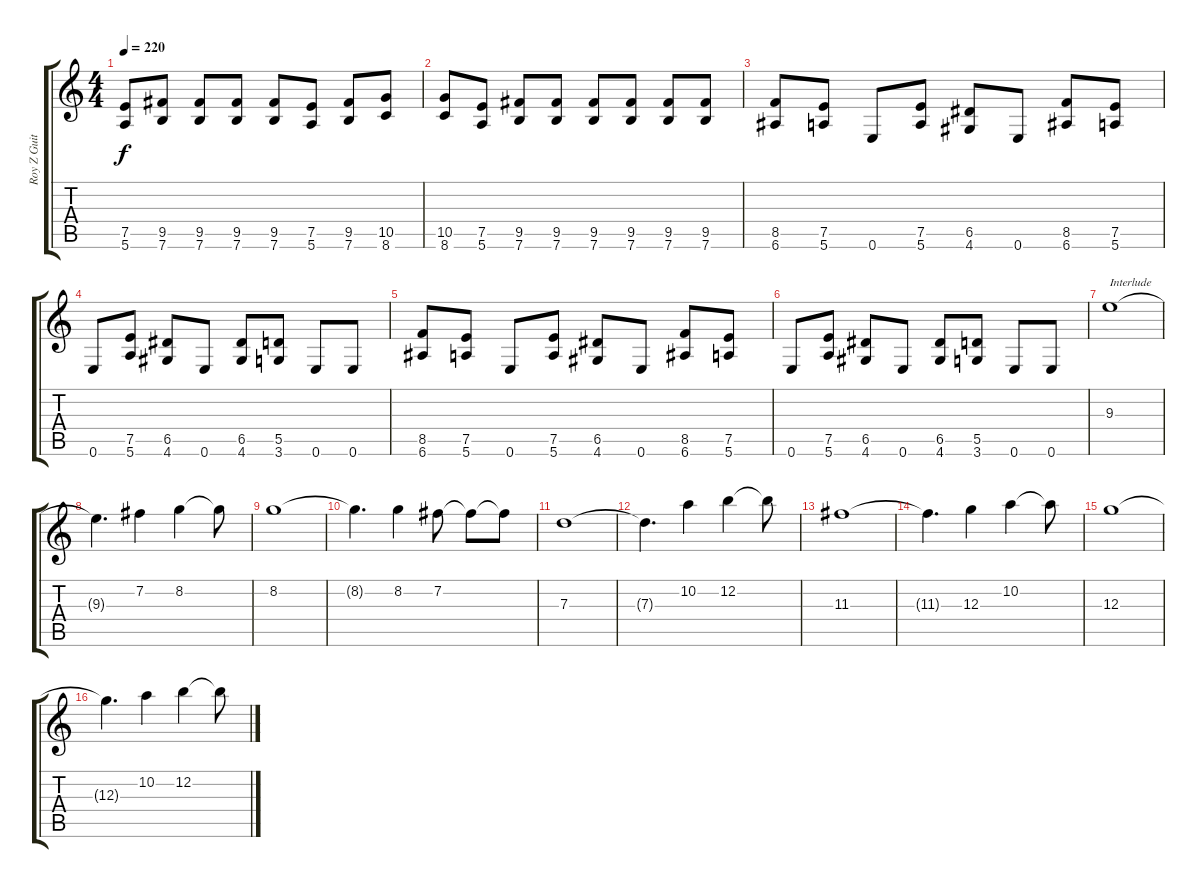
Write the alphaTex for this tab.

\track ("Roy Z Guitar 01" "Roy Z Guit") {instrument distortionguitar}
\staff {score tabs}
\tuning (E4 B3 G3 D3 A2 E2) {hide}
\ts (4 4)
\tempo 220
\clef g2
\ks c
(7.5 5.6).8{dy f} (9.5 7.6).8 (9.5 7.6).8 (9.5 7.6).8 (9.5 7.6).8 (7.5 5.6).8 (9.5 7.6).8 (10.5 8.6).8 |
(10.5 8.6).8 (7.5 5.6).8 (9.5 7.6).8 (9.5 7.6).8 (9.5 7.6).8 (9.5 7.6).8 (9.5 7.6).8 (9.5 7.6).8 |
(8.5 6.6).8 (7.5 5.6).8 0.6.8 (7.5 5.6).8 (6.5 4.6).8 0.6.8 (8.5 6.6).8 (7.5 5.6).8 |
0.6.8 (7.5 5.6).8 (6.5 4.6).8 0.6.8 (6.5 4.6).8 (5.5 3.6).8 0.6.8 0.6.8 |
(8.5 6.6).8 (7.5 5.6).8 0.6.8 (7.5 5.6).8 (6.5 4.6).8 0.6.8 (8.5 6.6).8 (7.5 5.6).8 |
0.6.8 (7.5 5.6).8 (6.5 4.6).8 0.6.8 (6.5 4.6).8 (5.5 3.6).8 0.6.8 0.6.8 |
9.3.1{txt "Interlude"} |
9.3{t}.4{d} 7.2.4 8.2.4 8.2{t}.8 |
8.2.1 |
8.2{t}.4{d} 8.2.4 7.2.8 7.2{t}.8 7.2{t}.8 |
7.3.1 |
7.3{t}.4{d} 10.2.4 12.2.4 12.2{t}.8 |
11.3.1 |
11.3{t}.4{d} 12.3.4 10.2.4 10.2{t}.8 |
12.3.1 |
12.3{t}.4{d} 10.2.4 12.2.4 12.2{t}.8
